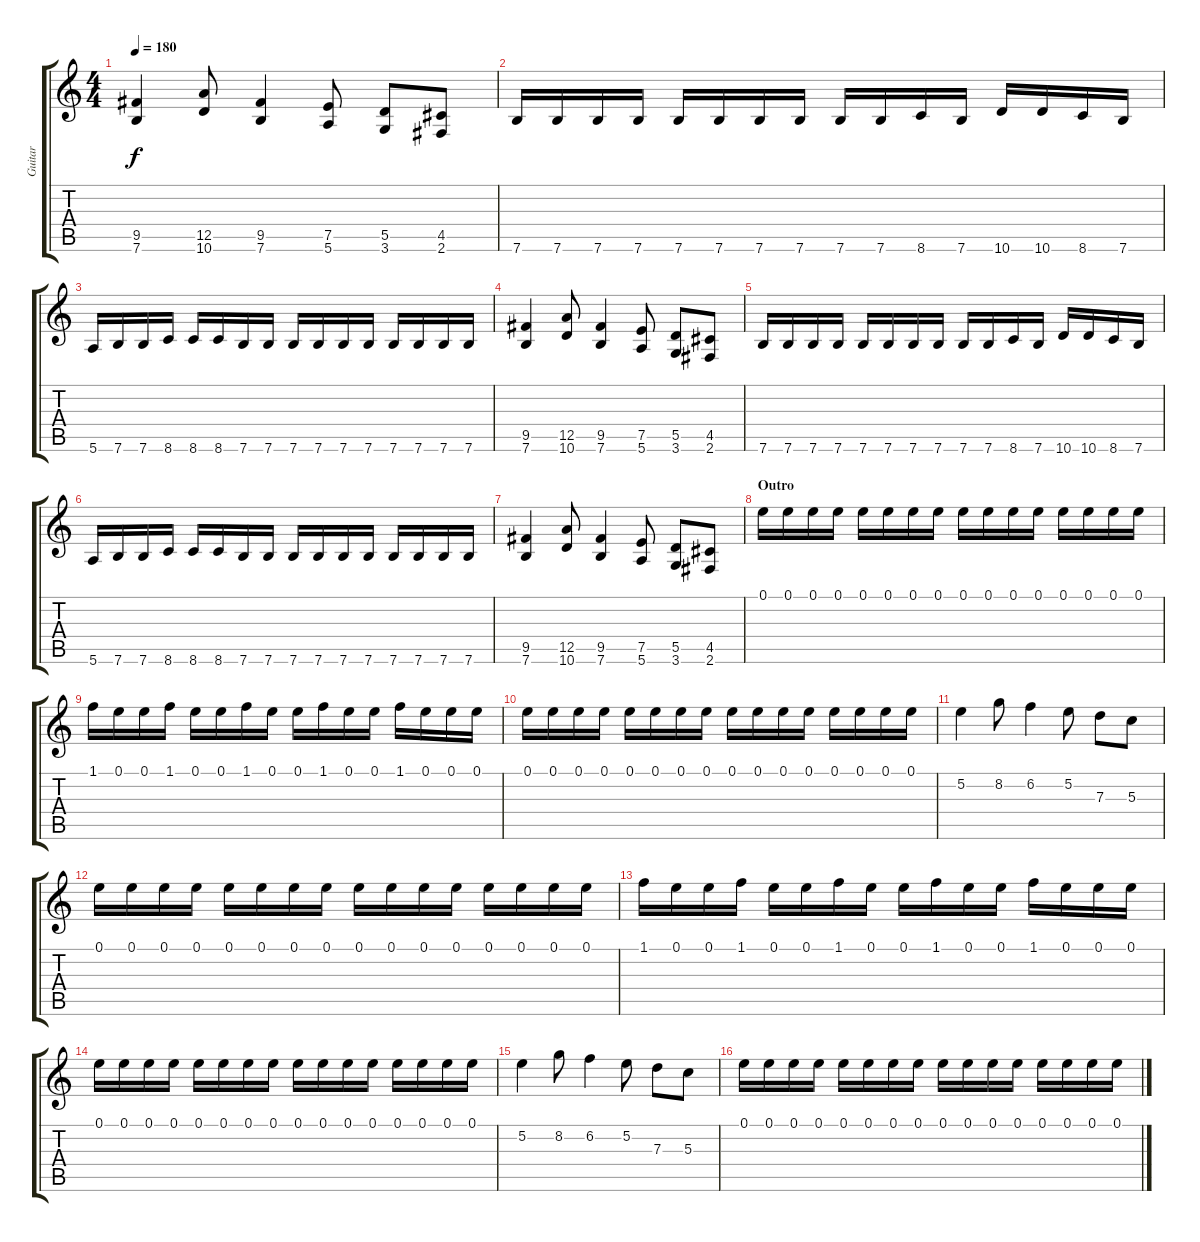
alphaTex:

\track ("Guitar" "Guitar") {instrument distortionguitar}
\staff {score tabs}
\tuning (E4 B3 G3 D3 A2 E2) {hide}
\ts (4 4)
\tempo 180
\clef g2
\ks c
(9.5 7.6).4{dy f} (12.5 10.6).8 (9.5 7.6).4 (7.5 5.6).8 (5.5 3.6).8 (4.5 2.6).8 |
7.6.16 7.6.16 7.6.16 7.6.16 7.6.16 7.6.16 7.6.16 7.6.16 7.6.16 7.6.16 8.6.16 7.6.16 10.6.16 10.6.16 8.6.16 7.6.16 |
5.6.16 7.6.16 7.6.16 8.6.16 8.6.16 8.6.16 7.6.16 7.6.16 7.6.16 7.6.16 7.6.16 7.6.16 7.6.16 7.6.16 7.6.16 7.6.16 |
(9.5 7.6).4 (12.5 10.6).8 (9.5 7.6).4 (7.5 5.6).8 (5.5 3.6).8 (4.5 2.6).8 |
7.6.16 7.6.16 7.6.16 7.6.16 7.6.16 7.6.16 7.6.16 7.6.16 7.6.16 7.6.16 8.6.16 7.6.16 10.6.16 10.6.16 8.6.16 7.6.16 |
5.6.16 7.6.16 7.6.16 8.6.16 8.6.16 8.6.16 7.6.16 7.6.16 7.6.16 7.6.16 7.6.16 7.6.16 7.6.16 7.6.16 7.6.16 7.6.16 |
(9.5 7.6).4 (12.5 10.6).8 (9.5 7.6).4 (7.5 5.6).8 (5.5 3.6).8 (4.5 2.6).8 |
\section ("" "Outro")
0.1.16 0.1.16 0.1.16 0.1.16 0.1.16 0.1.16 0.1.16 0.1.16 0.1.16 0.1.16 0.1.16 0.1.16 0.1.16 0.1.16 0.1.16 0.1.16 |
1.1.16 0.1.16 0.1.16 1.1.16 0.1.16 0.1.16 1.1.16 0.1.16 0.1.16 1.1.16 0.1.16 0.1.16 1.1.16 0.1.16 0.1.16 0.1.16 |
0.1.16 0.1.16 0.1.16 0.1.16 0.1.16 0.1.16 0.1.16 0.1.16 0.1.16 0.1.16 0.1.16 0.1.16 0.1.16 0.1.16 0.1.16 0.1.16 |
5.2.4 8.2.8 6.2.4 5.2.8 7.3.8 5.3.8 |
0.1.16 0.1.16 0.1.16 0.1.16 0.1.16 0.1.16 0.1.16 0.1.16 0.1.16 0.1.16 0.1.16 0.1.16 0.1.16 0.1.16 0.1.16 0.1.16 |
1.1.16 0.1.16 0.1.16 1.1.16 0.1.16 0.1.16 1.1.16 0.1.16 0.1.16 1.1.16 0.1.16 0.1.16 1.1.16 0.1.16 0.1.16 0.1.16 |
0.1.16 0.1.16 0.1.16 0.1.16 0.1.16 0.1.16 0.1.16 0.1.16 0.1.16 0.1.16 0.1.16 0.1.16 0.1.16 0.1.16 0.1.16 0.1.16 |
5.2.4 8.2.8 6.2.4 5.2.8 7.3.8 5.3.8 |
0.1.16 0.1.16 0.1.16 0.1.16 0.1.16 0.1.16 0.1.16 0.1.16 0.1.16 0.1.16 0.1.16 0.1.16 0.1.16 0.1.16 0.1.16 0.1.16
